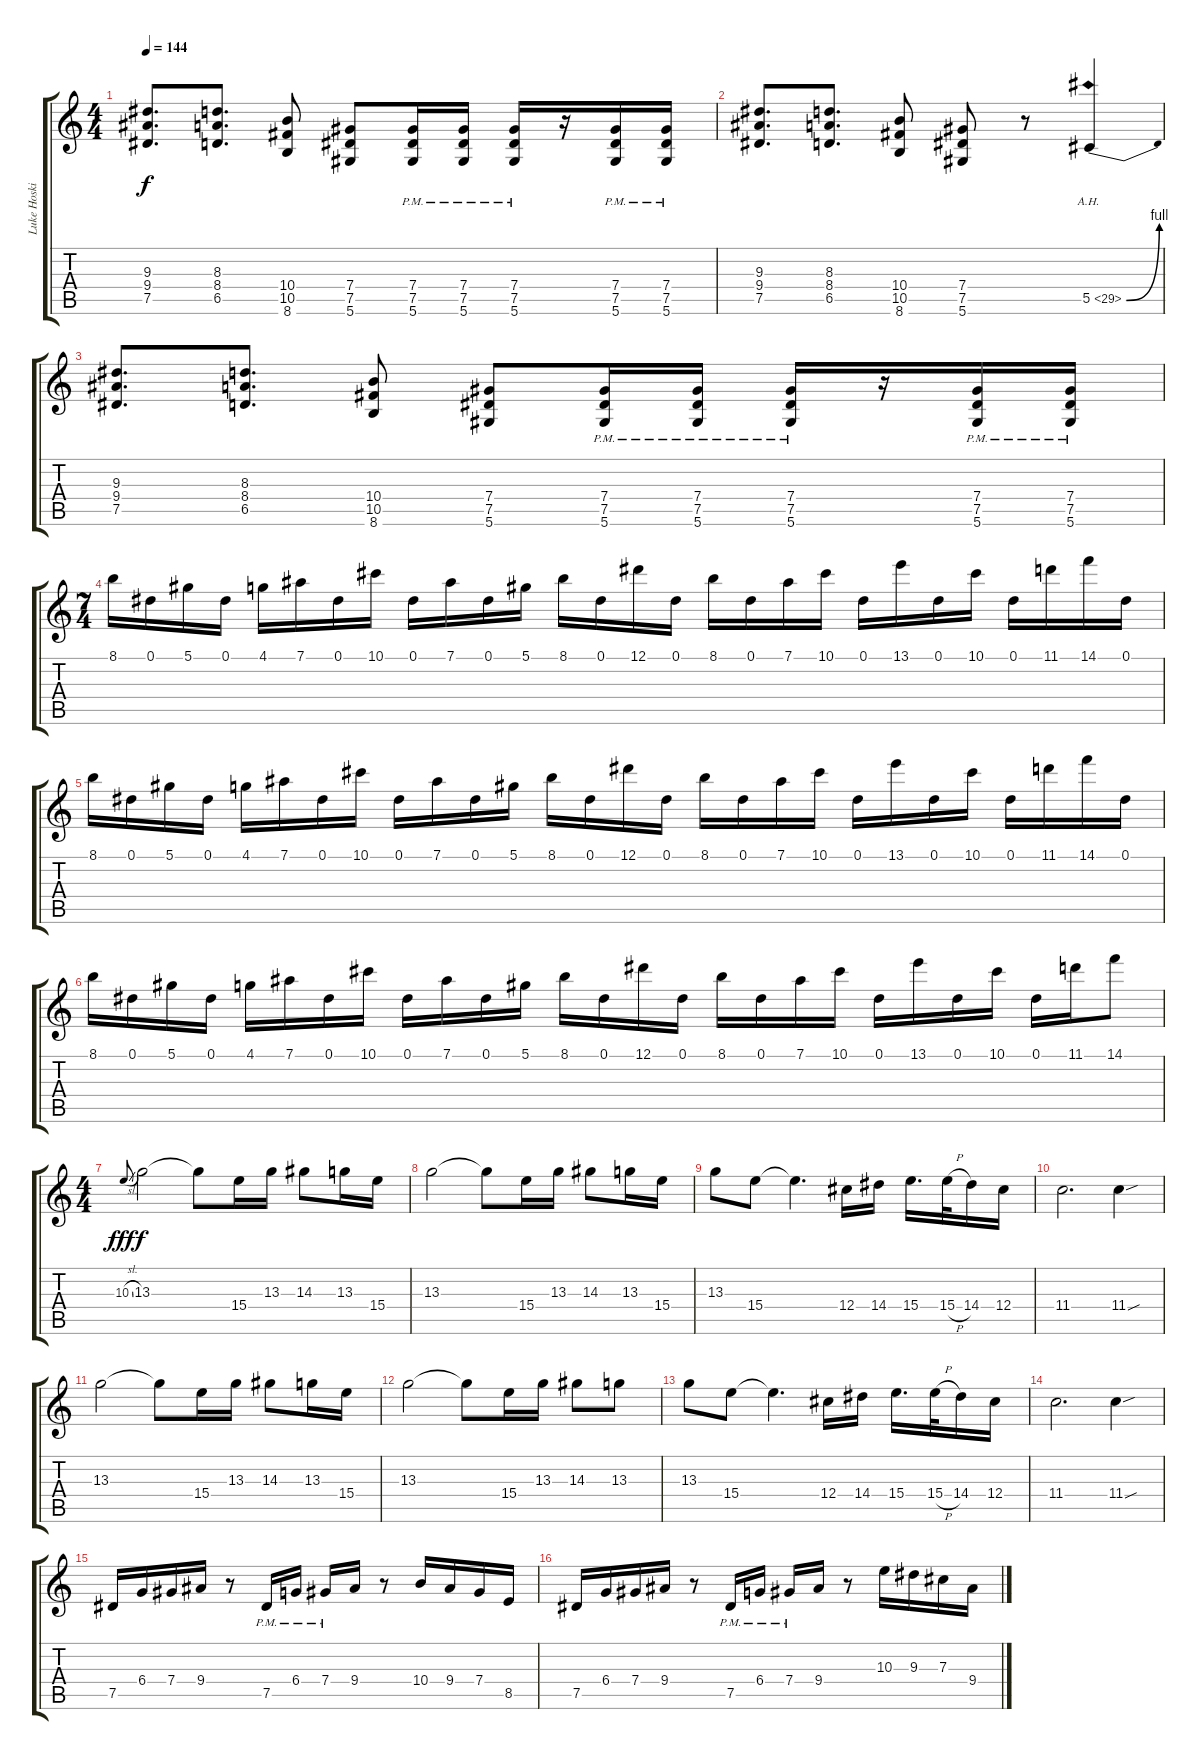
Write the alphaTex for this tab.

\track ("Luke Hoskin" "Luke Hoski") {instrument overdrivenguitar}
\staff {score tabs}
\tuning (Eb4 Bb3 Gb3 Db3 Ab2 Eb2) {hide}
\ts (4 4)
\tempo 144
\clef g2
\ks c
(9.3 9.4 7.5).8{d dy f} (8.3 8.4 6.5).8{d} (10.4 10.5 8.6).8 (7.4 7.5 5.6).8 (7.4{pm} 7.5{pm} 5.6{pm}).16 (7.4{pm} 7.5{pm} 5.6{pm}).16 (7.4{pm} 7.5{pm} 5.6{pm}).16 r.16 (7.4{pm} 7.5{pm} 5.6{pm}).16 (7.4{pm} 7.5{pm} 5.6{pm}).16 |
(9.3 9.4 7.5).8{d} (8.3 8.4 6.5).8{d} (10.4 10.5 8.6).8 (7.4 7.5 5.6).8 r.8 5.5{be (bend 0 0 60 4) ah 24}.4 |
(9.3 9.4 7.5).8{d} (8.3 8.4 6.5).8{d} (10.4 10.5 8.6).8 (7.4 7.5 5.6).8 (7.4{pm} 7.5{pm} 5.6{pm}).16 (7.4{pm} 7.5{pm} 5.6{pm}).16 (7.4{pm} 7.5{pm} 5.6{pm}).16 r.16 (7.4{pm} 7.5{pm} 5.6{pm}).16 (7.4{pm} 7.5{pm} 5.6{pm}).16 |
\ts (7 4)
8.1.16 0.1.16 5.1.16 0.1.16 4.1.16 7.1.16 0.1.16 10.1.16 0.1.16 7.1.16 0.1.16 5.1.16 8.1.16 0.1.16 12.1.16 0.1.16 8.1.16 0.1.16 7.1.16 10.1.16 0.1.16 13.1.16 0.1.16 10.1.16 0.1.16 11.1.16 14.1.16 0.1.16 |
8.1.16 0.1.16 5.1.16 0.1.16 4.1.16 7.1.16 0.1.16 10.1.16 0.1.16 7.1.16 0.1.16 5.1.16 8.1.16 0.1.16 12.1.16 0.1.16 8.1.16 0.1.16 7.1.16 10.1.16 0.1.16 13.1.16 0.1.16 10.1.16 0.1.16 11.1.16 14.1.16 0.1.16 |
8.1.16 0.1.16 5.1.16 0.1.16 4.1.16 7.1.16 0.1.16 10.1.16 0.1.16 7.1.16 0.1.16 5.1.16 8.1.16 0.1.16 12.1.16 0.1.16 8.1.16 0.1.16 7.1.16 10.1.16 0.1.16 13.1.16 0.1.16 10.1.16 0.1.16 11.1.16 14.1.8 |
\ts (4 4)
10.3{sl}.8{gr onbeat dy fff} 13.3.2{dy f volume 16} 13.3{t}.8 15.4.16 13.3.16 14.3.8 13.3.16 15.4.16 |
13.3.2 13.3{t}.8 15.4.16 13.3.16 14.3.8 13.3.16 15.4.16 |
13.3.8 15.4.8 15.4{t}.4{d} 12.4.16 14.4.16 15.4.16{d} 15.4{h}.32 14.4.16 12.4.16 |
11.4.2{d} 11.4{sou}.4 |
13.3.2 13.3{t}.8 15.4.16 13.3.16 14.3.8 13.3.16 15.4.16 |
13.3.2 13.3{t}.8 15.4.16 13.3.16 14.3.8 13.3.8 |
13.3.8 15.4.8 15.4{t}.4{d} 12.4.16 14.4.16 15.4.16{d} 15.4{h}.32 14.4.16 12.4.16 |
11.4.2{d} 11.4{sou}.4 |
7.5.16{volume 13} 6.4.16 7.4.16 9.4.16 r.8 7.5{pm}.16 6.4{pm}.16 7.4{pm}.16 9.4.16 r.8 10.4.16 9.4.16 7.4.16 8.5.16 |
7.5.16 6.4.16 7.4.16 9.4.16 r.8 7.5{pm}.16 6.4{pm}.16 7.4{pm}.16 9.4.16 r.8 10.3.16 9.3.16 7.3.16 9.4.16
